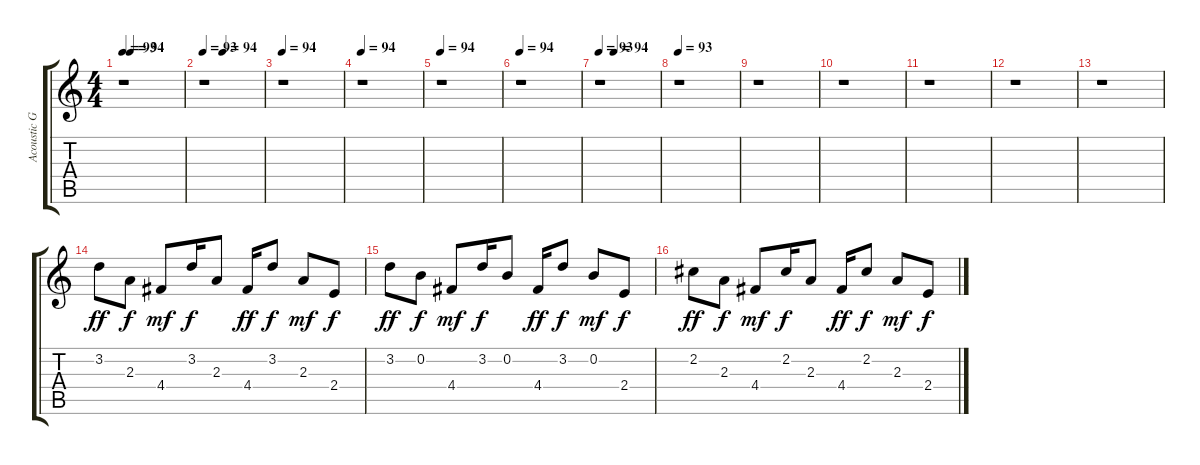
\track ("Acoustic Guitar" "Acoustic G") {instrument acousticguitarsteel}
\staff {score tabs}
\tuning (E4 B3 G3 D3 A2 E2) {hide}
\ts (4 4)
\tempo 93
\tempo (94 0.125)
\clef g2
\ks c
r.1{dy f} |
\tempo 93
\tempo (94 0.328125)
r.1 |
\tempo 94
r.1 |
\tempo 94
r.1 |
\tempo 94
r.1 |
\tempo 94
r.1 |
\tempo 93
\tempo (94 0.25)
r.1 |
\tempo 93
r.1 |
r.1 |
r.1 |
r.1 |
r.1 |
r.1 |
3.2.8{dy ff} 2.3.8{dy f} 4.4.8{dy mf} 3.2.16{dy f} 2.3.8 4.4.16{dy ff} 3.2.8{dy f} 2.3.8{dy mf} 2.4.8{dy f} |
3.2.8{dy ff} 0.2.8{dy f} 4.4.8{dy mf} 3.2.16{dy f} 0.2.8 4.4.16{dy ff} 3.2.8{dy f} 0.2.8{dy mf} 2.4.8{dy f} |
2.2.8{dy ff} 2.3.8{dy f} 4.4.8{dy mf} 2.2.16{dy f} 2.3.8 4.4.16{dy ff} 2.2.8{dy f} 2.3.8{dy mf} 2.4.8{dy f}
